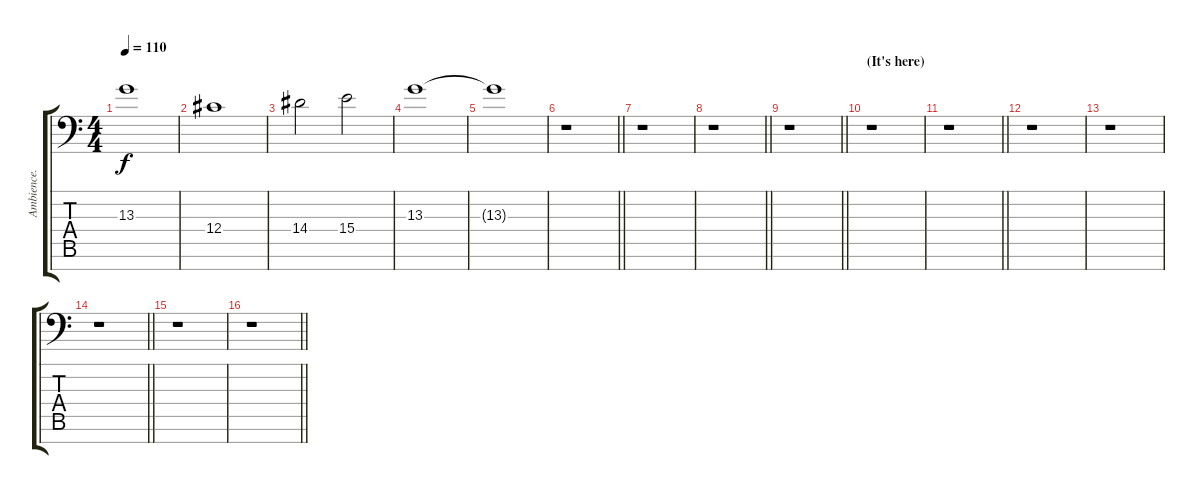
\track ("Ambience." "Ambience.") {instrument acousticgrandpiano}
\staff {score tabs}
\tuning (Eb4 Bb3 Gb3 Db3 Ab2 Eb2 Ab1) {hide}
\ts (4 4)
\tempo 110
\clef f4
\ks c
13.3{t}.1{dy f} |
12.4.1 |
14.4.2 15.4.2 |
13.3.1 |
13.3{t}.1 |
\barLineRight lightlight
r.1 |
r.1 |
\barLineRight lightlight
r.1 |
\barLineRight lightlight
r.1 |
\section ("" "(It's here)")
r.1 |
\barLineRight lightlight
r.1 |
r.1 |
r.1 |
\barLineRight lightlight
r.1 |
r.1 |
\barLineRight lightlight
r.1
